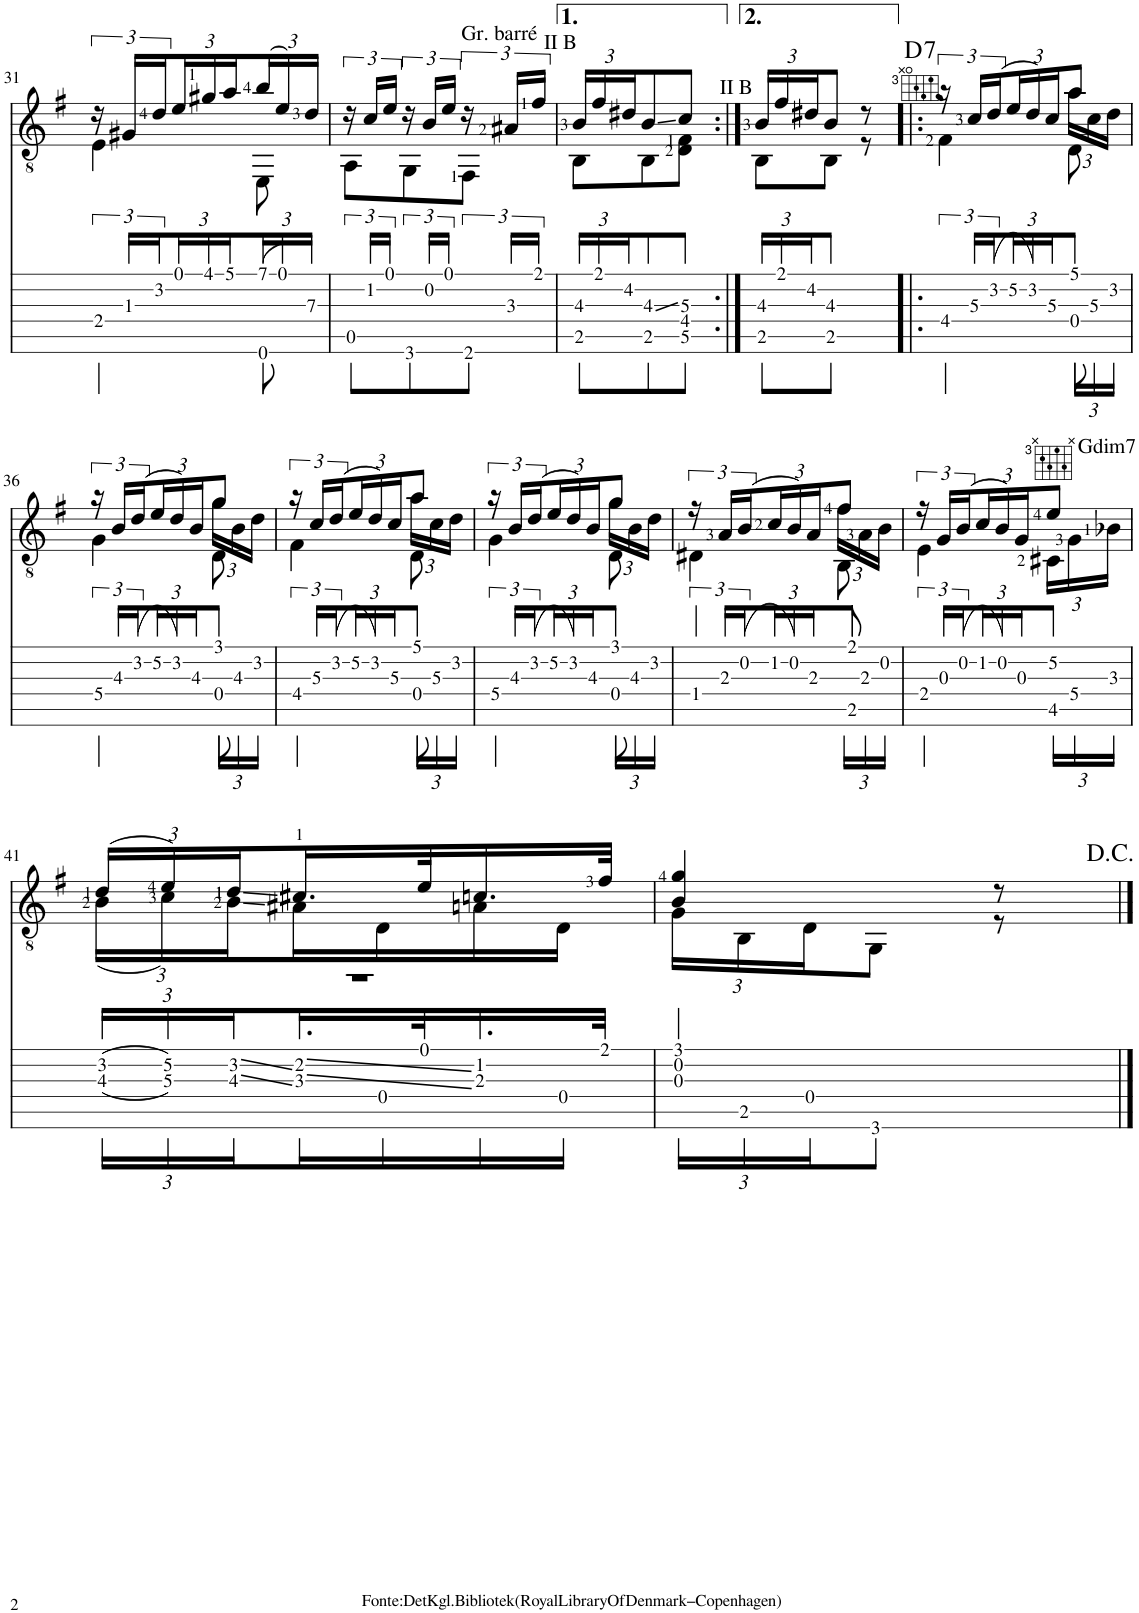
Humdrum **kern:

**kern	**kern	**harte
*part2	*part1	*part1
*staff2	*staff1	*
*I"Chitarra classica (Intavolatura)	*I"Guitar	*
!!LO:PB:g=z
*	*clefGv2	*
*k[f#]	*k[f#]	*
*M3/8	*M3/8	*
=31	=31	=31
*^	*^	*
24r	4E\	24r	4E\	.
24G#X/LL	.	24G#X/LL	.	.
24d/	.	24d/	.	.
*Xbrackettup	*	*Xbrackettup	*	*
24e/	.	24e/	.	.
24g#X/	.	24g#X/	.	.
24a/	.	24a/	.	.
(24b/	8EE\	(24b/	8EE\	.
24e/)	.	24e/)	.	.
24d/JJ	.	24d/JJ	.	.
=32	=32	=32	=32	=32
*brackettup	*	*brackettup	*	*
24r	8AA\L	24r	8AA\L	.
24c/LL	.	24c/LL	.	.
24e/JJ	.	24e/JJ	.	.
24r	8GG\	24r	8GG\	.
24B/LL	.	24B/LL	.	.
24e/JJ	.	24e/JJ	.	.
!	!	!LO:TX:a:t=Gr. barré	!	!
24r	8FF#\J	24r	8FF#\J	.
24A#X/LL	.	24A#X/LL	.	.
24f#/JJ	.	24f#/JJ	.	.
=33	=33	=33	=33	=33
*Xbrackettup	*	*Xbrackettup	*	*
!	!	!LO:TX:a:t=II B	!	!
24B/LL	8BB\L	24B/LL	8BB\L	.
24f#/	.	24f#/	.	.
24d#X/J	.	24d#X/J	.	.
8B/	8BB\	8B/	8BB\	.
8c/J	8D\ 8F#\J	8c/J	8D\ 8F#\J	.
=34:|!	=34:|!	=34:|!	=34:|!	=34:|!
!	!	!LO:TX:a:t=II B	!	!
24B/LL	8BB\L	24B/LL	8BB\L	.
24f#/	.	24f#/	.	.
24d#X/J	.	24d#X/J	.	.
8B/J	8BB\J	8B/J	8BB\J	.
8r	8r	8r	8r	.
*v	*v	*	*	*
*	*v	*v	*
=35!|:	=35!|:	=35!|:
*brackettup	*brackettup	*
*^	*^	*
*	*^	*	*^	*
!	!	!	!	!	!	!LO:H:kt=7
24r	4ryy	4F#\	24r	4ryy	4F#\	D:7
24c/LL	.	.	24c/LL	.	.	.
(24d/	.	.	(24d/	.	.	.
*Xbrackettup	*	*	*Xbrackettup	*	*	*
24e/	.	.	24e/	.	.	.
24d/)	.	.	24d/)	.	.	.
24c/J	.	.	24c/J	.	.	.
8a/J	24a\LL	8D\	8a/J	24a\LL	8D\	.
.	24c\	.	.	24c\	.	.
.	24d\JJ	.	.	24d\JJ	.	.
!!LO:LB:g=z	!!	!!
=36	=36	=36	=36	=36	=36	=36
*brackettup	*	*	*brackettup	*	*	*
24r	4ryy	4G\	24r	4ryy	4G\	.
24B/LL	.	.	24B/LL	.	.	.
(24d/	.	.	(24d/	.	.	.
*Xbrackettup	*	*	*Xbrackettup	*	*	*
24e/	.	.	24e/	.	.	.
24d/)	.	.	24d/)	.	.	.
24B/J	.	.	24B/J	.	.	.
8g/J	24g\LL	8D\	8g/J	24g\LL	8D\	.
.	24B\	.	.	24B\	.	.
.	24d\JJ	.	.	24d\JJ	.	.
=37	=37	=37	=37	=37	=37	=37
*brackettup	*	*	*brackettup	*	*	*
24r	4ryy	4F#\	24r	4ryy	4F#\	.
24c/LL	.	.	24c/LL	.	.	.
(24d/	.	.	(24d/	.	.	.
*Xbrackettup	*	*	*Xbrackettup	*	*	*
24e/	.	.	24e/	.	.	.
24d/)	.	.	24d/)	.	.	.
24c/J	.	.	24c/J	.	.	.
8a/J	24a\LL	8D\	8a/J	24a\LL	8D\	.
.	24c\	.	.	24c\	.	.
.	24d\JJ	.	.	24d\JJ	.	.
=38	=38	=38	=38	=38	=38	=38
*brackettup	*	*	*brackettup	*	*	*
24r	4ryy	4G\	24r	4ryy	4G\	.
24B/LL	.	.	24B/LL	.	.	.
(24d/	.	.	(24d/	.	.	.
*Xbrackettup	*	*	*Xbrackettup	*	*	*
24e/	.	.	24e/	.	.	.
24d/)	.	.	24d/)	.	.	.
24B/J	.	.	24B/J	.	.	.
8g/J	24g\LL	8D\	8g/J	24g\LL	8D\	.
.	24B\	.	.	24B\	.	.
.	24d\JJ	.	.	24d\JJ	.	.
=39	=39	=39	=39	=39	=39	=39
*brackettup	*	*	*brackettup	*	*	*
24r	4ryy	4D#X/	24r	4ryy	4D#X\	.
24A/LL	.	.	24A/LL	.	.	.
(24B/	.	.	(24B/	.	.	.
*Xbrackettup	*	*	*Xbrackettup	*	*	*
24c/	.	.	24c/	.	.	.
24B/)	.	.	24B/)	.	.	.
24A/J	.	.	24A/J	.	.	.
8f#/J	24f#\LL	8BB/	8f#/J	24f#\LL	8BB\	.
.	24A\	.	.	24A\	.	.
.	24B\JJ	.	.	24B\JJ	.	.
=40	=40	=40	=40	=40	=40	=40
*brackettup	*	*	*brackettup	*	*	*
24r	4ryy	4E\	24r	4ryy	4E\	.
24G/LL	.	.	24G/LL	.	.	.
(24B/	.	.	(24B/	.	.	.
*Xbrackettup	*	*	*Xbrackettup	*	*	*
24c/	.	.	24c/	.	.	.
24B/)	.	.	24B/)	.	.	.
24G/J	.	.	24G/J	.	.	.
8e/J	24C#X\LL	8ryy	8e/J	24C#X\LL	8ryy	.
!	!	!	!	!LO:TX:a:t=Gdim7	!	!
.	24G\	.	.	24G\	.	.
.	24B-X\JJ	.	.	24B-X\JJ	.	.
!!LO:LB:g=z	!!	!!
=41	=41	=41	=41	=41	=41	=41
(24d/LL	(24B\LL	4.r	(24d/LL	(24B\LL	4.r	.
24e/)	24c\)	.	24e/)	24c\)	.	.
24d/	24B\	.	24d/	24B\	.	.
16.c#X/	16A#X\	.	16.c#X/	16A#X\	.	.
.	16D\	.	.	16D\	.	.
32e/K	.	.	32e/K	.	.	.
16.cn/	16An\	.	16.cn/	16An\	.	.
.	16D\JJ	.	.	16D\JJ	.	.
32f#/JJk	.	.	32f#/JJk	.	.	.
*	*v	*v	*	*	*	*
*	*	*	*v	*v	*
=42	=42	=42	=42	=42
4B/ 4g/	24G\LL	4B/ 4g/	24G\LL	.
.	24BB\	.	24BB\	.
.	24D\J	.	24D\J	.
.	8GG\J	.	8GG\J	.
8r	8r	8r	8r	.
*v	*v	*	*	*
*	*v	*v	*
==	==	==
*-	*-	*-
